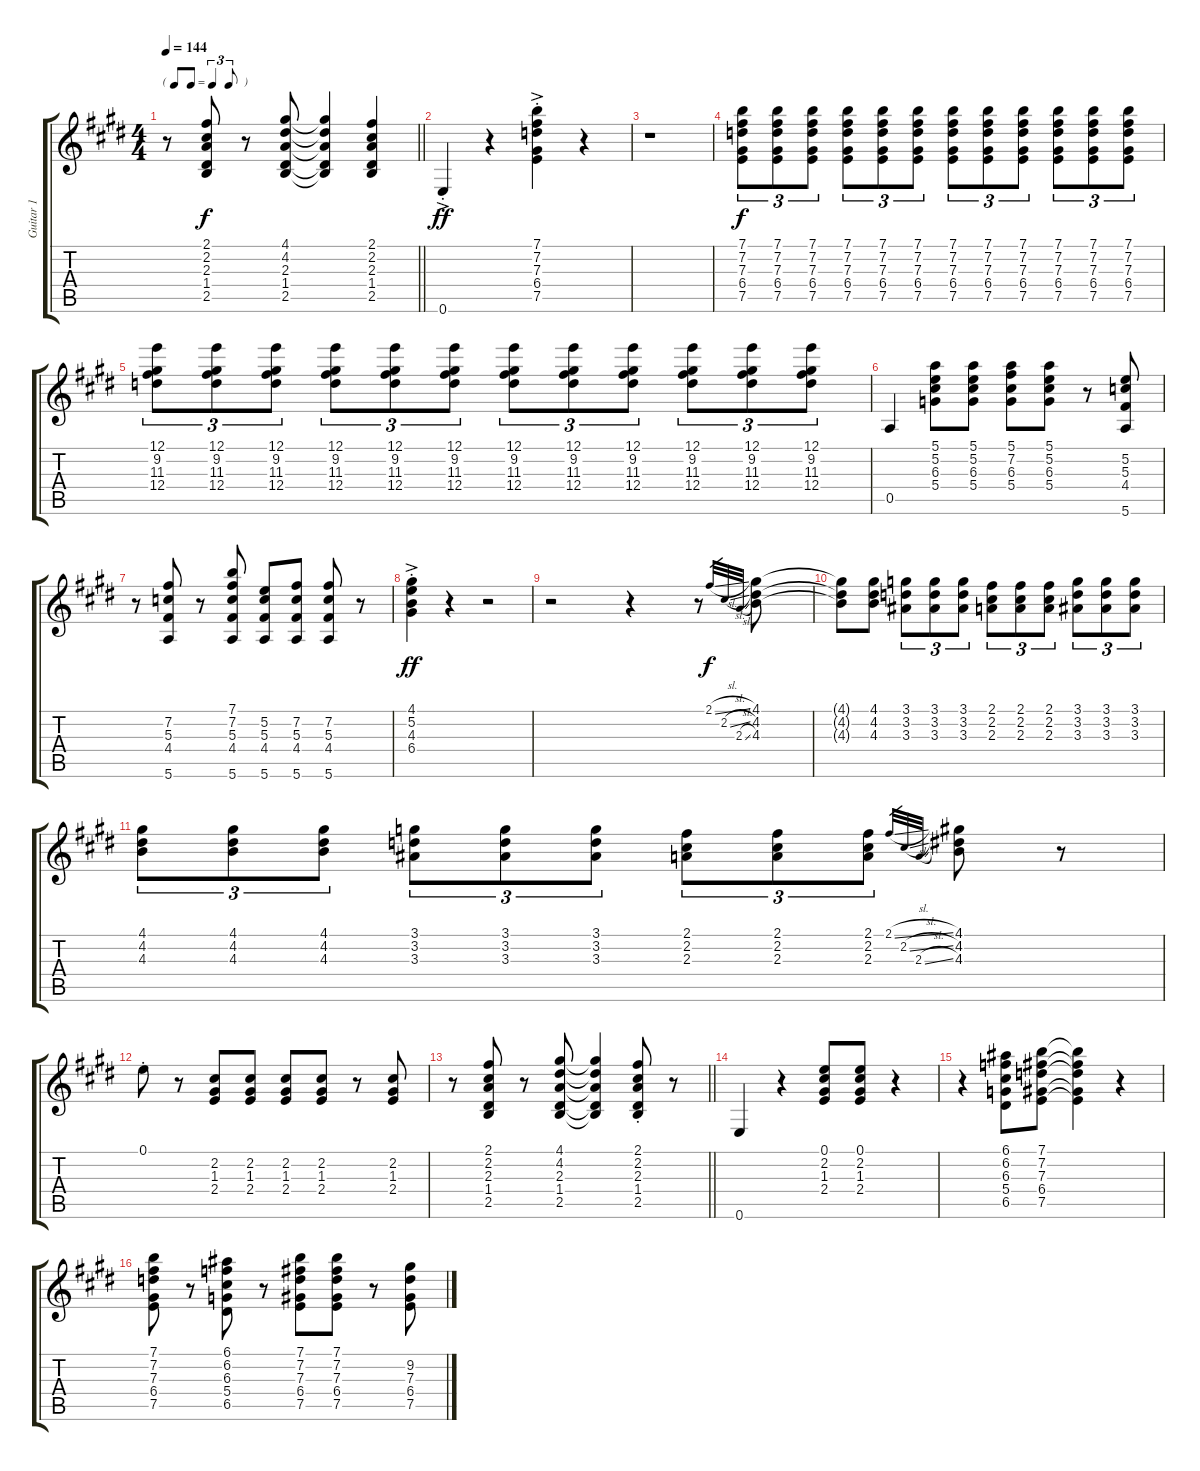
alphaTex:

\track ("Guitar 1" "Guitar 1") {instrument electricguitarclean}
\staff {score tabs}
\tuning (E4 B3 G3 D3 A2 E2) {hide}
\ts (4 4)
\tf triplet8th
\tempo 144
\clef g2
\barLineRight lightlight
\ks c#minor
r.8{dy f} (2.1 2.2 2.3 1.4 2.5).8 r.8 (4.1 4.2 2.3 1.4 2.5).8 (4.1{t} 4.2{t} 2.3{t} 1.4{t} 2.5{t}).4 (2.1 2.2 2.3 1.4 2.5).4 |
\ks e
0.6{ac st}.4{dy ff} r.4 (7.1{ac st} 7.2{ac st} 7.3{ac st} 6.4{ac st} 7.5{ac st}).4 r.4 |
\ks c#minor
r.1 |
(7.1 7.2 7.3 6.4 7.5).8{tu (3 2) dy f} (7.1 7.2 7.3 6.4 7.5).8{tu (3 2)} (7.1 7.2 7.3 6.4 7.5).8{tu (3 2)} (7.1 7.2 7.3 6.4 7.5).8{tu (3 2)} (7.1 7.2 7.3 6.4 7.5).8{tu (3 2)} (7.1 7.2 7.3 6.4 7.5).8{tu (3 2)} (7.1 7.2 7.3 6.4 7.5).8{tu (3 2)} (7.1 7.2 7.3 6.4 7.5).8{tu (3 2)} (7.1 7.2 7.3 6.4 7.5).8{tu (3 2)} (7.1 7.2 7.3 6.4 7.5).8{tu (3 2)} (7.1 7.2 7.3 6.4 7.5).8{tu (3 2)} (7.1 7.2 7.3 6.4 7.5).8{tu (3 2)} |
(12.1 9.2 11.3 12.4).8{tu (3 2)} (12.1 9.2 11.3 12.4).8{tu (3 2)} (12.1 9.2 11.3 12.4).8{tu (3 2)} (12.1 9.2 11.3 12.4).8{tu (3 2)} (12.1 9.2 11.3 12.4).8{tu (3 2)} (12.1 9.2 11.3 12.4).8{tu (3 2)} (12.1 9.2 11.3 12.4).8{tu (3 2)} (12.1 9.2 11.3 12.4).8{tu (3 2)} (12.1 9.2 11.3 12.4).8{tu (3 2)} (12.1 9.2 11.3 12.4).8{tu (3 2)} (12.1 9.2 11.3 12.4).8{tu (3 2)} (12.1 9.2 11.3 12.4).8{tu (3 2)} |
\ks e
0.5.4 (5.1 5.2 6.3 5.4).8 (5.1 5.2 6.3 5.4).8 (5.1 7.2 6.3 5.4).8 (5.1 5.2 6.3 5.4).8 r.8 (5.2 5.3 4.4 5.6).8 |
\ks c#minor
r.8 (7.2 5.3 4.4 5.6).8 r.8 (7.1 7.2 5.3 4.4 5.6).8 (5.2 5.3 4.4 5.6).8 (7.2 5.3 4.4 5.6).8 (7.2 5.3 4.4 5.6).8 r.8 |
(4.1{ac st} 5.2{ac st} 4.3{ac st} 6.4{ac st}).4{dy ff} r.4 r.2 |
r.2 r.4 r.8 2.1{sl}.32{gr dy f} 2.2{sl}.32{gr} 2.3{sl}.32{gr} (4.1 4.2 4.3).8 |
\ks e
(4.1{t} 4.2{t} 4.3{t}).8 (4.1 4.2 4.3).8 (3.1 3.2 3.3).8{tu (3 2)} (3.1 3.2 3.3).8{tu (3 2)} (3.1 3.2 3.3).8{tu (3 2)} (2.1 2.2 2.3).8{tu (3 2)} (2.1 2.2 2.3).8{tu (3 2)} (2.1 2.2 2.3).8{tu (3 2)} (3.1 3.2 3.3).8{tu (3 2)} (3.1 3.2 3.3).8{tu (3 2)} (3.1 3.2 3.3).8{tu (3 2)} |
\ks c#minor
(4.1 4.2 4.3).8{tu (3 2)} (4.1 4.2 4.3).8{tu (3 2)} (4.1 4.2 4.3).8{tu (3 2)} (3.1 3.2 3.3).8{tu (3 2)} (3.1 3.2 3.3).8{tu (3 2)} (3.1 3.2 3.3).8{tu (3 2)} (2.1 2.2 2.3).8{tu (3 2)} (2.1 2.2 2.3).8{tu (3 2)} (2.1 2.2 2.3).8{tu (3 2)} 2.1{sl}.32{gr} 2.2{sl}.32{gr} 2.3{sl}.32{gr} (4.1 4.2 4.3).8 r.8 |
0.1{st}.8 r.8 (2.2 1.3 2.4).8 (2.2 1.3 2.4).8 (2.2 1.3 2.4).8 (2.2 1.3 2.4).8 r.8 (2.2 1.3 2.4).8 |
\barLineRight lightlight
r.8 (2.1 2.2 2.3 1.4 2.5).8 r.8 (4.1 4.2 2.3 1.4 2.5).8 (4.1{t} 4.2{t} 2.3{t} 1.4{t} 2.5{t}).4 (2.1{st} 2.2{st} 2.3{st} 1.4{st} 2.5{st}).8 r.8 |
\ks e
0.6.4 r.4 (0.1 2.2 1.3 2.4).8 (0.1 2.2 1.3 2.4).8 r.4 |
\ks c#minor
r.4 (6.1 6.2 6.3 5.4 6.5).8 (7.1 7.2 7.3 6.4 7.5).8 (7.1{t} 7.2{t} 7.3{t} 6.4{t} 7.5{t}).4 r.4 |
(7.1 7.2 7.3 6.4 7.5).8 r.8 (6.1 6.2 6.3 5.4 6.5).8 r.8 (7.1 7.2 7.3 6.4 7.5).8 (7.1 7.2 7.3 6.4 7.5).8 r.8 (9.2 7.3 6.4 7.5).8
